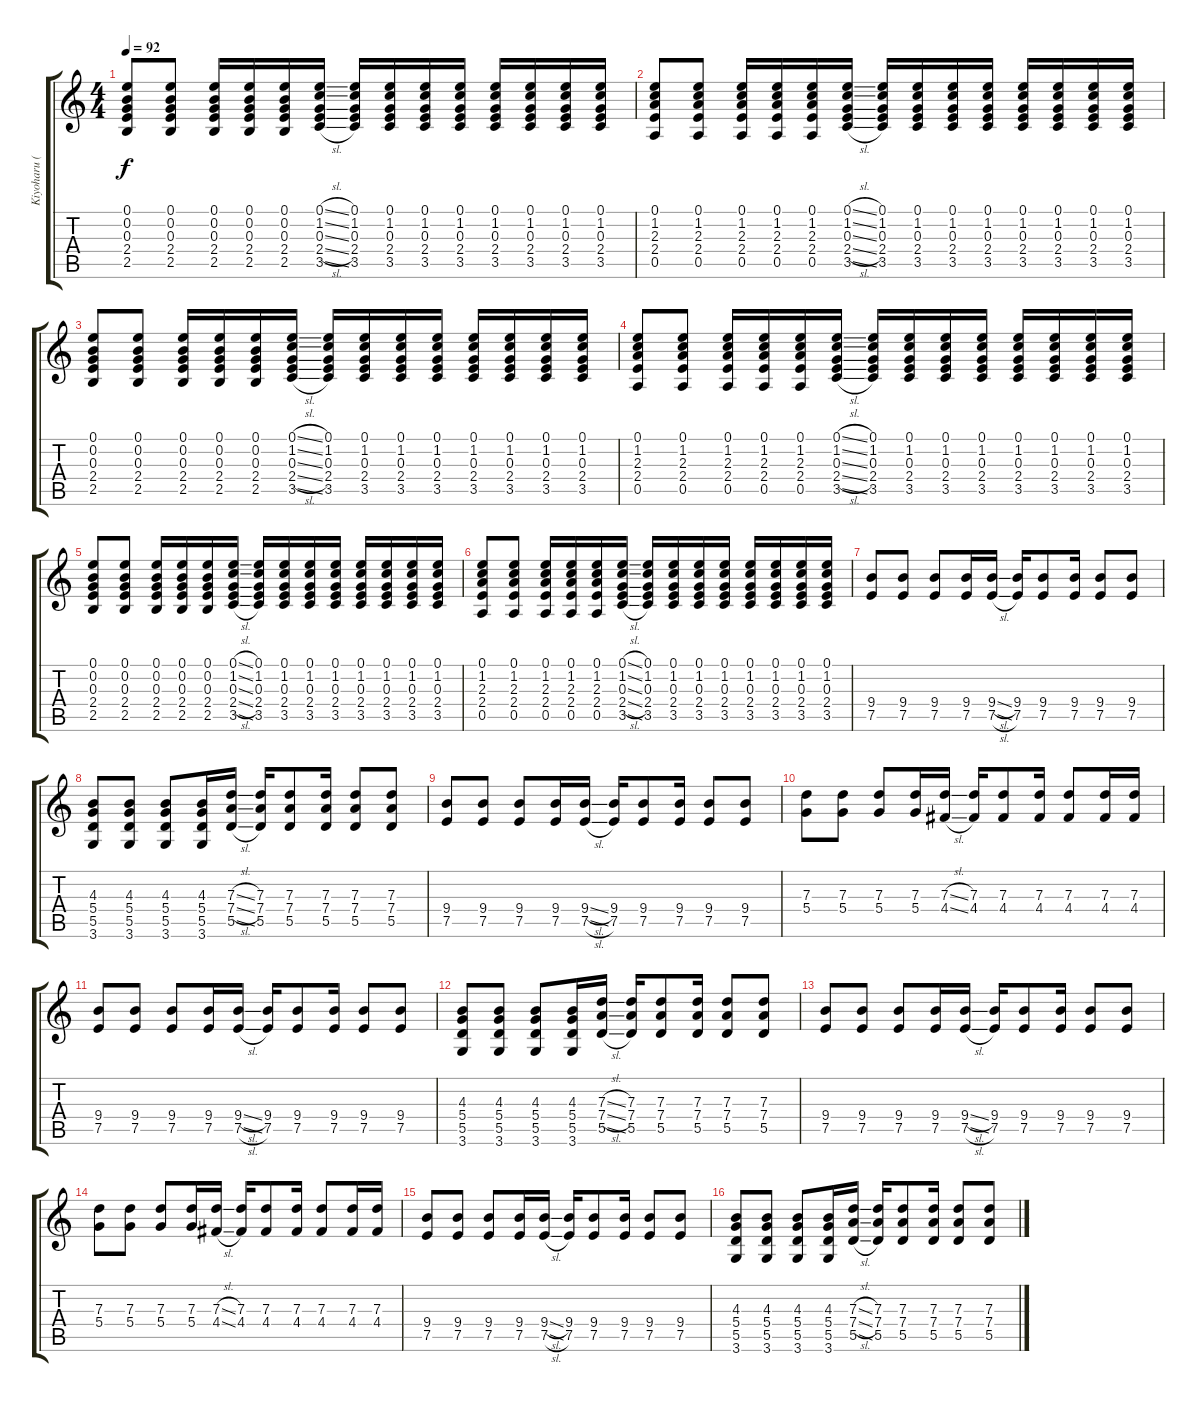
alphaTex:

\track ("Kiyoharu (Distortion)" "Kiyoharu (") {instrument distortionguitar}
\staff {score tabs}
\tuning (E4 B3 G3 D3 A2 E2) {hide}
\ts (4 4)
\tempo 92
\clef g2
\ks c
(0.1 0.2 0.3 2.4 2.5).8{dy f} (0.1 0.2 0.3 2.4 2.5).8 (0.1 0.2 0.3 2.4 2.5).16 (0.1 0.2 0.3 2.4 2.5).16 (0.1 0.2 0.3 2.4 2.5).16 (0.1{sl} 1.2{sl} 0.3{sl} 2.4{sl} 3.5{sl}).16 (0.1 1.2 0.3 2.4 3.5).16 (0.1 1.2 0.3 2.4 3.5).16 (0.1 1.2 0.3 2.4 3.5).16 (0.1 1.2 0.3 2.4 3.5).16 (0.1 1.2 0.3 2.4 3.5).16 (0.1 1.2 0.3 2.4 3.5).16 (0.1 1.2 0.3 2.4 3.5).16 (0.1 1.2 0.3 2.4 3.5).16 |
(0.1 1.2 2.3 2.4 0.5).8 (0.1 1.2 2.3 2.4 0.5).8 (0.1 1.2 2.3 2.4 0.5).16 (0.1 1.2 2.3 2.4 0.5).16 (0.1 1.2 2.3 2.4 0.5).16 (0.1{sl} 1.2{sl} 0.3{sl} 2.4{sl} 3.5{sl}).16 (0.1 1.2 0.3 2.4 3.5).16 (0.1 1.2 0.3 2.4 3.5).16 (0.1 1.2 0.3 2.4 3.5).16 (0.1 1.2 0.3 2.4 3.5).16 (0.1 1.2 0.3 2.4 3.5).16 (0.1 1.2 0.3 2.4 3.5).16 (0.1 1.2 0.3 2.4 3.5).16 (0.1 1.2 0.3 2.4 3.5).16 |
(0.1 0.2 0.3 2.4 2.5).8 (0.1 0.2 0.3 2.4 2.5).8 (0.1 0.2 0.3 2.4 2.5).16 (0.1 0.2 0.3 2.4 2.5).16 (0.1 0.2 0.3 2.4 2.5).16 (0.1{sl} 1.2{sl} 0.3{sl} 2.4{sl} 3.5{sl}).16 (0.1 1.2 0.3 2.4 3.5).16 (0.1 1.2 0.3 2.4 3.5).16 (0.1 1.2 0.3 2.4 3.5).16 (0.1 1.2 0.3 2.4 3.5).16 (0.1 1.2 0.3 2.4 3.5).16 (0.1 1.2 0.3 2.4 3.5).16 (0.1 1.2 0.3 2.4 3.5).16 (0.1 1.2 0.3 2.4 3.5).16 |
(0.1 1.2 2.3 2.4 0.5).8 (0.1 1.2 2.3 2.4 0.5).8 (0.1 1.2 2.3 2.4 0.5).16 (0.1 1.2 2.3 2.4 0.5).16 (0.1 1.2 2.3 2.4 0.5).16 (0.1{sl} 1.2{sl} 0.3{sl} 2.4{sl} 3.5{sl}).16 (0.1 1.2 0.3 2.4 3.5).16 (0.1 1.2 0.3 2.4 3.5).16 (0.1 1.2 0.3 2.4 3.5).16 (0.1 1.2 0.3 2.4 3.5).16 (0.1 1.2 0.3 2.4 3.5).16 (0.1 1.2 0.3 2.4 3.5).16 (0.1 1.2 0.3 2.4 3.5).16 (0.1 1.2 0.3 2.4 3.5).16 |
(0.1 0.2 0.3 2.4 2.5).8 (0.1 0.2 0.3 2.4 2.5).8 (0.1 0.2 0.3 2.4 2.5).16 (0.1 0.2 0.3 2.4 2.5).16 (0.1 0.2 0.3 2.4 2.5).16 (0.1{sl} 1.2{sl} 0.3{sl} 2.4{sl} 3.5{sl}).16 (0.1 1.2 0.3 2.4 3.5).16 (0.1 1.2 0.3 2.4 3.5).16 (0.1 1.2 0.3 2.4 3.5).16 (0.1 1.2 0.3 2.4 3.5).16 (0.1 1.2 0.3 2.4 3.5).16 (0.1 1.2 0.3 2.4 3.5).16 (0.1 1.2 0.3 2.4 3.5).16 (0.1 1.2 0.3 2.4 3.5).16 |
(0.1 1.2 2.3 2.4 0.5).8 (0.1 1.2 2.3 2.4 0.5).8 (0.1 1.2 2.3 2.4 0.5).16 (0.1 1.2 2.3 2.4 0.5).16 (0.1 1.2 2.3 2.4 0.5).16 (0.1{sl} 1.2{sl} 0.3{sl} 2.4{sl} 3.5{sl}).16 (0.1 1.2 0.3 2.4 3.5).16 (0.1 1.2 0.3 2.4 3.5).16 (0.1 1.2 0.3 2.4 3.5).16 (0.1 1.2 0.3 2.4 3.5).16 (0.1 1.2 0.3 2.4 3.5).16 (0.1 1.2 0.3 2.4 3.5).16 (0.1 1.2 0.3 2.4 3.5).16 (0.1 1.2 0.3 2.4 3.5).16 |
(9.4 7.5).8 (9.4 7.5).8 (9.4 7.5).8 (9.4 7.5).16 (9.4{sl} 7.5{sl}).16 (9.4 7.5).16 (9.4 7.5).8 (9.4 7.5).16 (9.4 7.5).8 (9.4 7.5).8 |
(4.3 5.4 5.5 3.6).8 (4.3 5.4 5.5 3.6).8 (4.3 5.4 5.5 3.6).8 (4.3 5.4 5.5 3.6).16 (7.3{sl} 7.4{sl} 5.5{sl}).16 (7.3 7.4 5.5).16 (7.3 7.4 5.5).8 (7.3 7.4 5.5).16 (7.3 7.4 5.5).8 (7.3 7.4 5.5).8 |
(9.4 7.5).8 (9.4 7.5).8 (9.4 7.5).8 (9.4 7.5).16 (9.4{sl} 7.5{sl}).16 (9.4 7.5).16 (9.4 7.5).8 (9.4 7.5).16 (9.4 7.5).8 (9.4 7.5).8 |
(7.3 5.4).8 (7.3 5.4).8 (7.3 5.4).8 (7.3 5.4).16 (7.3{sl} 4.4{sl}).16 (7.3 4.4).16 (7.3 4.4).8 (7.3 4.4).16 (7.3 4.4).8 (7.3 4.4).16 (7.3 4.4).16 |
(9.4 7.5).8 (9.4 7.5).8 (9.4 7.5).8 (9.4 7.5).16 (9.4{sl} 7.5{sl}).16 (9.4 7.5).16 (9.4 7.5).8 (9.4 7.5).16 (9.4 7.5).8 (9.4 7.5).8 |
(4.3 5.4 5.5 3.6).8 (4.3 5.4 5.5 3.6).8 (4.3 5.4 5.5 3.6).8 (4.3 5.4 5.5 3.6).16 (7.3{sl} 7.4{sl} 5.5{sl}).16 (7.3 7.4 5.5).16 (7.3 7.4 5.5).8 (7.3 7.4 5.5).16 (7.3 7.4 5.5).8 (7.3 7.4 5.5).8 |
(9.4 7.5).8 (9.4 7.5).8 (9.4 7.5).8 (9.4 7.5).16 (9.4{sl} 7.5{sl}).16 (9.4 7.5).16 (9.4 7.5).8 (9.4 7.5).16 (9.4 7.5).8 (9.4 7.5).8 |
(7.3 5.4).8 (7.3 5.4).8 (7.3 5.4).8 (7.3 5.4).16 (7.3{sl} 4.4{sl}).16 (7.3 4.4).16 (7.3 4.4).8 (7.3 4.4).16 (7.3 4.4).8 (7.3 4.4).16 (7.3 4.4).16 |
(9.4 7.5).8 (9.4 7.5).8 (9.4 7.5).8 (9.4 7.5).16 (9.4{sl} 7.5{sl}).16 (9.4 7.5).16 (9.4 7.5).8 (9.4 7.5).16 (9.4 7.5).8 (9.4 7.5).8 |
(4.3 5.4 5.5 3.6).8 (4.3 5.4 5.5 3.6).8 (4.3 5.4 5.5 3.6).8 (4.3 5.4 5.5 3.6).16 (7.3{sl} 7.4{sl} 5.5{sl}).16 (7.3 7.4 5.5).16 (7.3 7.4 5.5).8 (7.3 7.4 5.5).16 (7.3 7.4 5.5).8 (7.3 7.4 5.5).8
